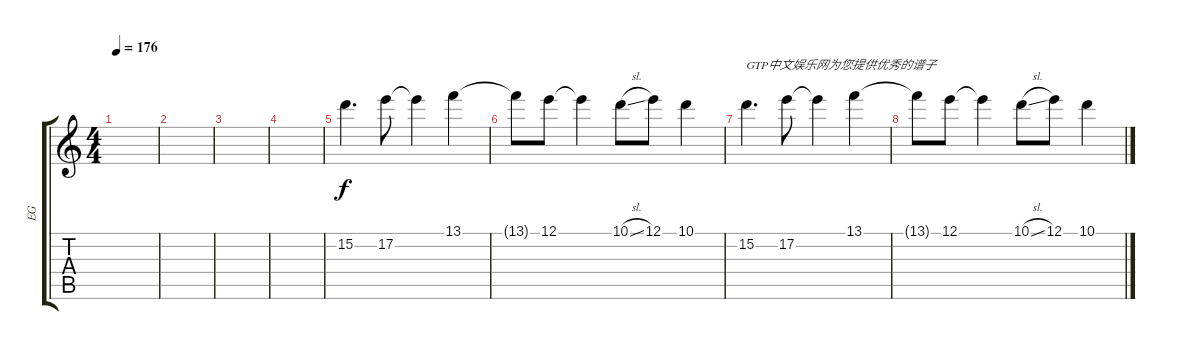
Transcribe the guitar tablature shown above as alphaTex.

\track ("EG" "EG") {instrument distortionguitar}
\staff {score tabs}
\tuning (E4 B3 G3 D3 A2 E2) {hide}
\ts (4 4)
\tempo 176
\clef g2
\ks c
|
|
|
|
15.2.4{d} 17.2.8 17.2{t}.4 13.1.4 |
13.1{t}.8 12.1.8 12.1{t}.4 10.1{sl}.8 12.1.8 10.1.4 |
15.2.4{d txt "GTP中文娱乐网为您提供优秀的谱子"} 17.2.8 17.2{t}.4 13.1.4 |
13.1{t}.8 12.1.8 12.1{t}.4 10.1{sl}.8 12.1.8 10.1.4
